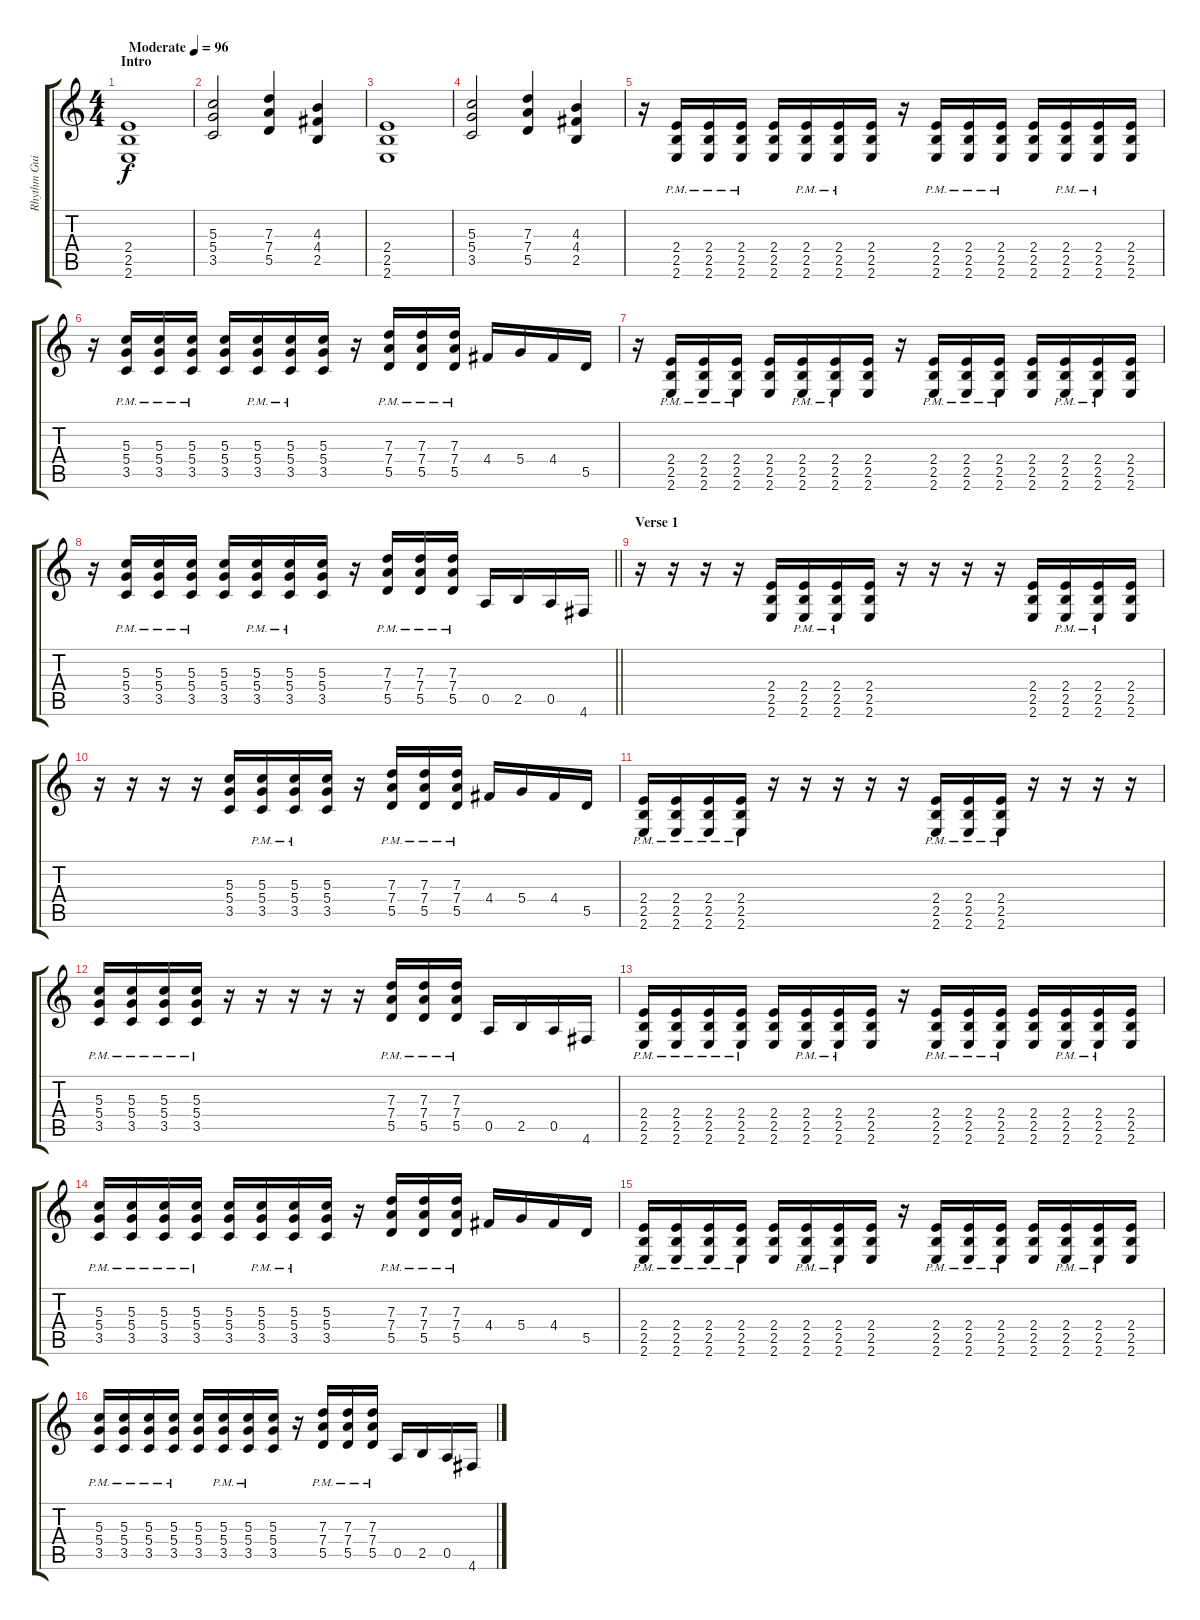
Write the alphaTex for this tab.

\track ("Rhythm Guitar" "Rhythm Gui") {instrument distortionguitar}
\staff {score tabs}
\tuning (E4 B3 G3 D3 A2 D2) {hide}
\ts (4 4)
\section ("" "Intro")
\tempo (96 "Moderate")
\clef g2
\ks c
(2.4 2.5 2.6).1{dy f instrument distortionguitar} |
(5.3 5.4 3.5).2 (7.3 7.4 5.5).4 (4.3 4.4 2.5).4 |
(2.4 2.5 2.6).1 |
(5.3 5.4 3.5).2 (7.3 7.4 5.5).4 (4.3 4.4 2.5).4 |
r.16 (2.4{pm} 2.5{pm} 2.6{pm}).16 (2.4{pm} 2.5{pm} 2.6{pm}).16 (2.4{pm} 2.5{pm} 2.6{pm}).16 (2.4 2.5 2.6).16 (2.4{pm} 2.5{pm} 2.6{pm}).16 (2.4{pm} 2.5{pm} 2.6{pm}).16 (2.4 2.5 2.6).16 r.16 (2.4{pm} 2.5{pm} 2.6{pm}).16 (2.4{pm} 2.5{pm} 2.6{pm}).16 (2.4{pm} 2.5{pm} 2.6{pm}).16 (2.4 2.5 2.6).16 (2.4{pm} 2.5{pm} 2.6{pm}).16 (2.4{pm} 2.5{pm} 2.6{pm}).16 (2.4 2.5 2.6).16 |
r.16 (5.3{pm} 5.4{pm} 3.5{pm}).16 (5.3{pm} 5.4{pm} 3.5{pm}).16 (5.3{pm} 5.4{pm} 3.5{pm}).16 (5.3 5.4 3.5).16 (5.3{pm} 5.4{pm} 3.5{pm}).16 (5.3{pm} 5.4{pm} 3.5{pm}).16 (5.3 5.4 3.5).16 r.16 (7.3{pm} 7.4{pm} 5.5{pm}).16 (7.3{pm} 7.4{pm} 5.5{pm}).16 (7.3{pm} 7.4{pm} 5.5{pm}).16 4.4.16 5.4.16 4.4.16 5.5.16 |
r.16 (2.4{pm} 2.5{pm} 2.6{pm}).16 (2.4{pm} 2.5{pm} 2.6{pm}).16 (2.4{pm} 2.5{pm} 2.6{pm}).16 (2.4 2.5 2.6).16 (2.4{pm} 2.5{pm} 2.6{pm}).16 (2.4{pm} 2.5{pm} 2.6{pm}).16 (2.4 2.5 2.6).16 r.16 (2.4{pm} 2.5{pm} 2.6{pm}).16 (2.4{pm} 2.5{pm} 2.6{pm}).16 (2.4{pm} 2.5{pm} 2.6{pm}).16 (2.4 2.5 2.6).16 (2.4{pm} 2.5{pm} 2.6{pm}).16 (2.4{pm} 2.5{pm} 2.6{pm}).16 (2.4 2.5 2.6).16 |
\barLineRight lightlight
r.16 (5.3{pm} 5.4{pm} 3.5{pm}).16 (5.3{pm} 5.4{pm} 3.5{pm}).16 (5.3{pm} 5.4{pm} 3.5{pm}).16 (5.3 5.4 3.5).16 (5.3{pm} 5.4{pm} 3.5{pm}).16 (5.3{pm} 5.4{pm} 3.5{pm}).16 (5.3 5.4 3.5).16 r.16 (7.3{pm} 7.4{pm} 5.5{pm}).16 (7.3{pm} 7.4{pm} 5.5{pm}).16 (7.3{pm} 7.4{pm} 5.5{pm}).16 0.5.16 2.5.16 0.5.16 4.6.16 |
\section ("" "Verse 1 ")
r.16 r.16 r.16 r.16 (2.4 2.5 2.6).16 (2.4{pm} 2.5{pm} 2.6{pm}).16 (2.4{pm} 2.5{pm} 2.6{pm}).16 (2.4 2.5 2.6).16 r.16 r.16 r.16 r.16 (2.4 2.5 2.6).16 (2.4{pm} 2.5{pm} 2.6{pm}).16 (2.4{pm} 2.5{pm} 2.6{pm}).16 (2.4 2.5 2.6).16 |
r.16 r.16 r.16 r.16 (5.3 5.4 3.5).16 (5.3{pm} 5.4{pm} 3.5{pm}).16 (5.3{pm} 5.4{pm} 3.5{pm}).16 (5.3 5.4 3.5).16 r.16 (7.3{pm} 7.4{pm} 5.5{pm}).16 (7.3{pm} 7.4{pm} 5.5{pm}).16 (7.3{pm} 7.4{pm} 5.5{pm}).16 4.4.16 5.4.16 4.4.16 5.5.16 |
(2.4{pm} 2.5{pm} 2.6{pm}).16 (2.4{pm} 2.5{pm} 2.6{pm}).16 (2.4{pm} 2.5{pm} 2.6{pm}).16 (2.4{pm} 2.5{pm} 2.6{pm}).16 r.16 r.16 r.16 r.16 r.16 (2.4{pm} 2.5{pm} 2.6{pm}).16 (2.4{pm} 2.5{pm} 2.6{pm}).16 (2.4{pm} 2.5{pm} 2.6{pm}).16 r.16 r.16 r.16 r.16 |
(5.3{pm} 5.4{pm} 3.5{pm}).16 (5.3{pm} 5.4{pm} 3.5{pm}).16 (5.3{pm} 5.4{pm} 3.5{pm}).16 (5.3{pm} 5.4{pm} 3.5{pm}).16 r.16 r.16 r.16 r.16 r.16 (7.3{pm} 7.4{pm} 5.5{pm}).16 (7.3{pm} 7.4{pm} 5.5{pm}).16 (7.3{pm} 7.4{pm} 5.5{pm}).16 0.5.16 2.5.16 0.5.16 4.6.16 |
(2.4{pm} 2.5{pm} 2.6{pm}).16 (2.4{pm} 2.5{pm} 2.6{pm}).16 (2.4{pm} 2.5{pm} 2.6{pm}).16 (2.4{pm} 2.5{pm} 2.6{pm}).16 (2.4 2.5 2.6).16 (2.4{pm} 2.5{pm} 2.6{pm}).16 (2.4{pm} 2.5{pm} 2.6{pm}).16 (2.4 2.5 2.6).16 r.16 (2.4{pm} 2.5{pm} 2.6{pm}).16 (2.4{pm} 2.5{pm} 2.6{pm}).16 (2.4{pm} 2.5{pm} 2.6{pm}).16 (2.4 2.5 2.6).16 (2.4{pm} 2.5{pm} 2.6{pm}).16 (2.4{pm} 2.5{pm} 2.6{pm}).16 (2.4 2.5 2.6).16 |
(5.3{pm} 5.4{pm} 3.5{pm}).16 (5.3{pm} 5.4{pm} 3.5{pm}).16 (5.3{pm} 5.4{pm} 3.5{pm}).16 (5.3{pm} 5.4{pm} 3.5{pm}).16 (5.3 5.4 3.5).16 (5.3{pm} 5.4{pm} 3.5{pm}).16 (5.3{pm} 5.4{pm} 3.5{pm}).16 (5.3 5.4 3.5).16 r.16 (7.3{pm} 7.4{pm} 5.5{pm}).16 (7.3{pm} 7.4{pm} 5.5{pm}).16 (7.3{pm} 7.4{pm} 5.5{pm}).16 4.4.16 5.4.16 4.4.16 5.5.16 |
(2.4{pm} 2.5{pm} 2.6{pm}).16 (2.4{pm} 2.5{pm} 2.6{pm}).16 (2.4{pm} 2.5{pm} 2.6{pm}).16 (2.4{pm} 2.5{pm} 2.6{pm}).16 (2.4 2.5 2.6).16 (2.4{pm} 2.5{pm} 2.6{pm}).16 (2.4{pm} 2.5{pm} 2.6{pm}).16 (2.4 2.5 2.6).16 r.16 (2.4{pm} 2.5{pm} 2.6{pm}).16 (2.4{pm} 2.5{pm} 2.6{pm}).16 (2.4{pm} 2.5{pm} 2.6{pm}).16 (2.4 2.5 2.6).16 (2.4{pm} 2.5{pm} 2.6{pm}).16 (2.4{pm} 2.5{pm} 2.6{pm}).16 (2.4 2.5 2.6).16 |
(5.3{pm} 5.4{pm} 3.5{pm}).16 (5.3{pm} 5.4{pm} 3.5{pm}).16 (5.3{pm} 5.4{pm} 3.5{pm}).16 (5.3{pm} 5.4{pm} 3.5{pm}).16 (5.3 5.4 3.5).16 (5.3{pm} 5.4{pm} 3.5{pm}).16 (5.3{pm} 5.4{pm} 3.5{pm}).16 (5.3 5.4 3.5).16 r.16 (7.3{pm} 7.4{pm} 5.5{pm}).16 (7.3{pm} 7.4{pm} 5.5{pm}).16 (7.3{pm} 7.4{pm} 5.5{pm}).16 0.5.16 2.5.16 0.5.16 4.6.16
